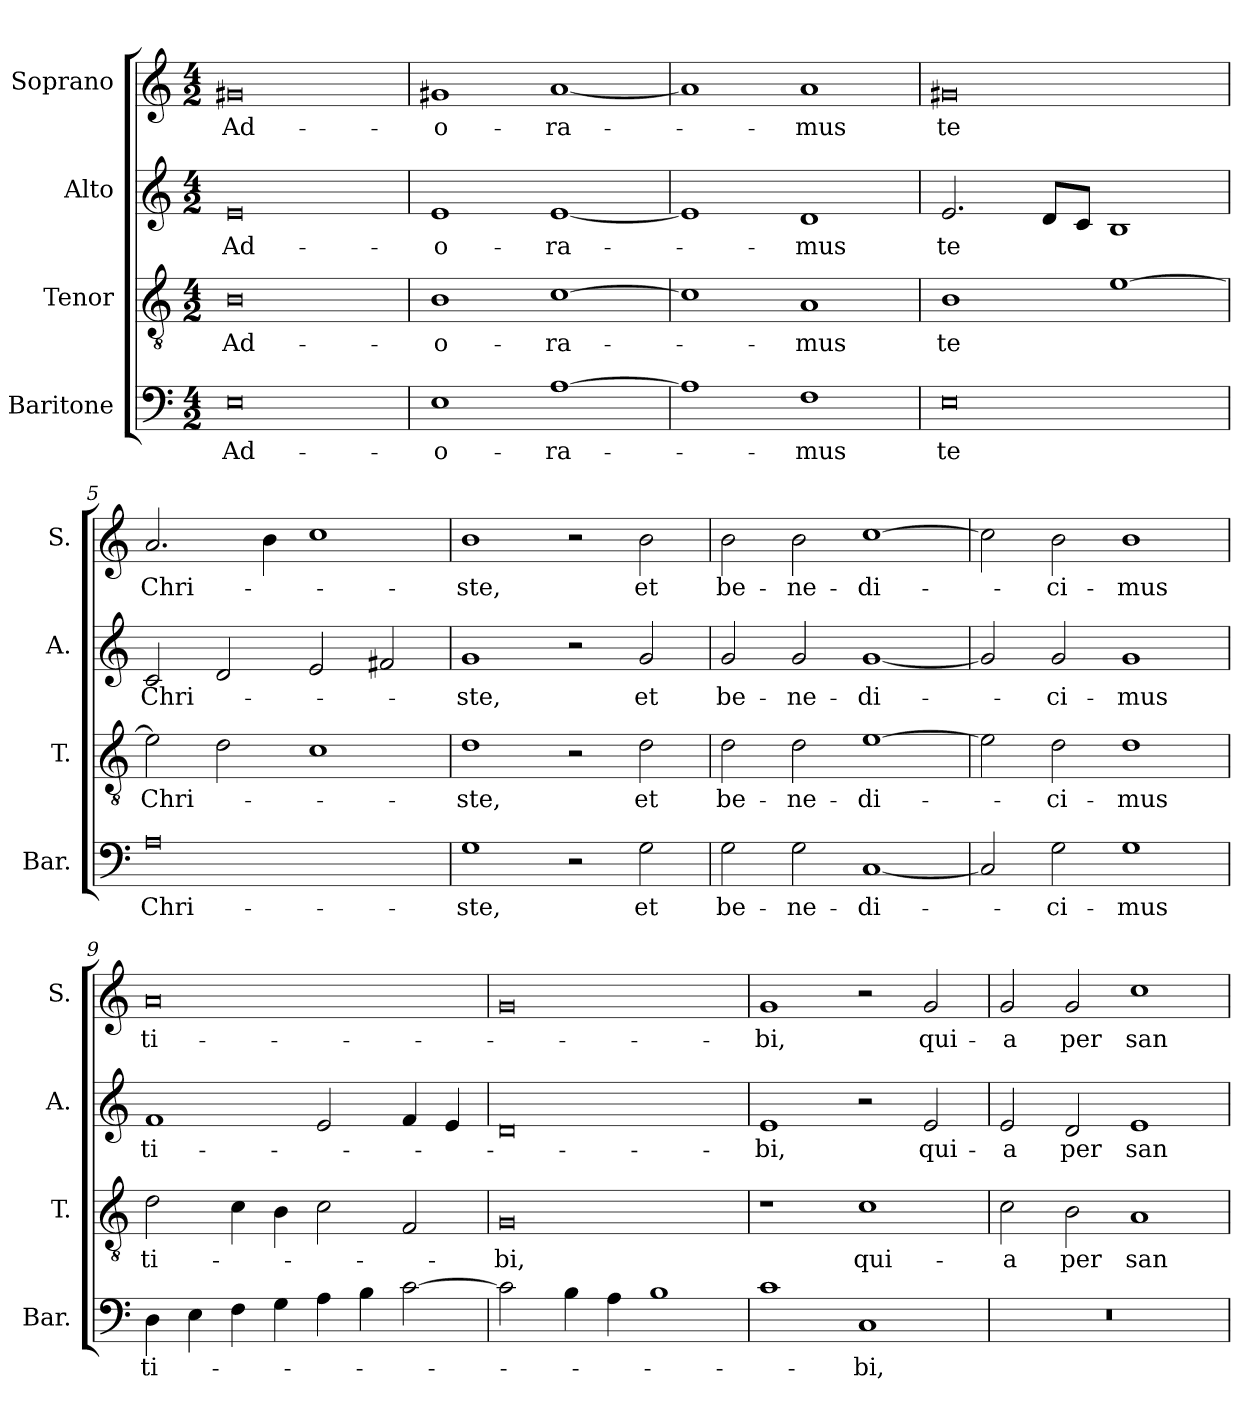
**kern	**text	**kern	**text	**kern	**text	**kern	**text
*part4	*part4	*part3	*part3	*part2	*part2	*part1	*part1
*staff4	*staff4	*staff3	*staff3	*staff2	*staff2	*staff1	*staff1
*I"Baritone	*	*I"Tenor	*	*I"Alto	*	*I"Soprano	*
*I'Bar.	*	*I'T.	*	*I'A.	*	*I'S.	*
*clefF4	*	*clefGv2	*	*clefG2	*	*clefG2	*
*	*	*ITrd7c12	*	*	*	*	*
*k[]	*	*k[]	*	*k[]	*	*k[]	*
*C:	*	*C:	*	*C:	*	*C:	*
*M4/2	*	*M4/2	*	*M4/2	*	*M4/2	*
*MM184	*	*MM184	*	*MM184	*	*MM184	*
=1	=1	=1	=1	=1	=1	=1	=1
!	!LO:LY:b	!	!LO:LY:b	!	!LO:LY:b	!	!LO:LY:b
0E	Ad-	0BB	Ad-	0e	Ad-	0g#X	Ad-
=2	=2	=2	=2	=2	=2	=2	=2
!	!LO:LY:b	!	!LO:LY:b	!	!LO:LY:b	!	!LO:LY:b
1E	-o-	1BB	-o-	1e	-o-	1g#X	-o-
!	!LO:LY:b	!	!LO:LY:b	!	!LO:LY:b	!	!LO:LY:b
[>1A	-ra-	[>1C	-ra-	[<1e	-ra-	[<1a	-ra-
=3	=3	=3	=3	=3	=3	=3	=3
1A]	.	1C]	.	1e]	.	1a]	.
!	!LO:LY:b	!	!LO:LY:b	!	!LO:LY:b	!	!LO:LY:b
1F	-mus	1AA	-mus	1d	-mus	1a	-mus
=4	=4	=4	=4	=4	=4	=4	=4
!	!LO:LY:b	!	!LO:LY:b	!	!LO:LY:b	!	!LO:LY:b
0E	te	1BB	te	2.e/	te	0g#X	te
.	.	.	.	8d/L	.	.	.
.	.	.	.	8c/J	.	.	.
.	.	[>1E	.	1B	.	.	.
=5	=5	=5	=5	=5	=5	=5	=5
!	!LO:LY:b	!	!LO:LY:b	!	!LO:LY:b	!	!LO:LY:b
0A	Chri-	2E\]	Chri-	2c/	Chri-	2.a/	Chri-
.	.	2D\	.	2d/	.	.	.
.	.	.	.	.	.	4b\	.
.	.	1C	.	2e/	.	1cc	.
.	.	.	.	2f#X/	.	.	.
=6	=6	=6	=6	=6	=6	=6	=6
!	!LO:LY:b	!	!LO:LY:b	!	!LO:LY:b	!	!LO:LY:b
1G	-ste,	1D	-ste,	1g	-ste,	1b	-ste,
2r	.	2r	.	2r	.	2r	.
!	!LO:LY:b	!	!LO:LY:b	!	!LO:LY:b	!	!LO:LY:b
2G\	et	2D\	et	2g/	et	2b\	et
!!LO:LB:g=z
=7	=7	=7	=7	=7	=7	=7	=7
!	!LO:LY:b	!	!LO:LY:b	!	!LO:LY:b	!	!LO:LY:b
2G\	be-	2D\	be-	2g/	be-	2b\	be-
!	!LO:LY:b	!	!LO:LY:b	!	!LO:LY:b	!	!LO:LY:b
2G\	-ne-	2D\	-ne-	2g/	-ne-	2b\	-ne-
!	!LO:LY:b	!	!LO:LY:b	!	!LO:LY:b	!	!LO:LY:b
[<1C	-di-	[>1E	-di-	[<1g	-di-	[>1cc	-di-
=8	=8	=8	=8	=8	=8	=8	=8
2C/]	.	2E\]	.	2g/]	.	2cc\]	.
!	!LO:LY:b	!	!LO:LY:b	!	!LO:LY:b	!	!LO:LY:b
2G\	-ci-	2D\	-ci-	2g/	-ci-	2b\	-ci-
!	!LO:LY:b	!	!LO:LY:b	!	!LO:LY:b	!	!LO:LY:b
1G	-mus	1D	-mus	1g	-mus	1b	-mus
=9	=9	=9	=9	=9	=9	=9	=9
!	!LO:LY:b	!	!LO:LY:b	!	!LO:LY:b	!	!LO:LY:b
4D\	ti-	2D\	ti-	1f	ti-	0a	ti-
4E\	.	.	.	.	.	.	.
4F\	.	4C\	.	.	.	.	.
4G\	.	4BB\	.	.	.	.	.
4A\	.	2C\	.	2e/	.	.	.
4B\	.	.	.	.	.	.	.
[>2c\	.	2FF/	.	4f/	.	.	.
.	.	.	.	4e/	.	.	.
=10	=10	=10	=10	=10	=10	=10	=10
!	!	!	!LO:LY:b	!	!	!	!
2c\]	.	0GG	-bi,	0d	.	0g	.
4B\	.	.	.	.	.	.	.
4A\	.	.	.	.	.	.	.
1B	.	.	.	.	.	.	.
=11	=11	=11	=11	=11	=11	=11	=11
!	!	!	!	!	!LO:LY:b	!	!LO:LY:b
1c	.	1r	.	1e	-bi,	1g	-bi,
!	!LO:LY:b	!	!LO:LY:b	!	!	!	!
1C	-bi,	1C	qui-	2r	.	2r	.
!	!	!	!	!	!LO:LY:b	!	!LO:LY:b
.	.	.	.	2e/	qui-	2g/	qui-
!!LO:LB:g=z
=12	=12	=12	=12	=12	=12	=12	=12
!LO:N:vis=1	!	!	!LO:LY:b	!	!LO:LY:b	!	!LO:LY:b
0r	.	2C\	-a	2e/	-a	2g/	-a
!	!	!	!LO:LY:b	!	!LO:LY:b	!	!LO:LY:b
.	.	2BB\	per	2d/	per	2g/	per
!	!	!	!LO:LY:b	!	!LO:LY:b	!	!LO:LY:b
.	.	1AA	san-	1e	san-	1cc	san-
=	=	=	=	=	=	=	=
*-	*-	*-	*-	*-	*-	*-	*-
